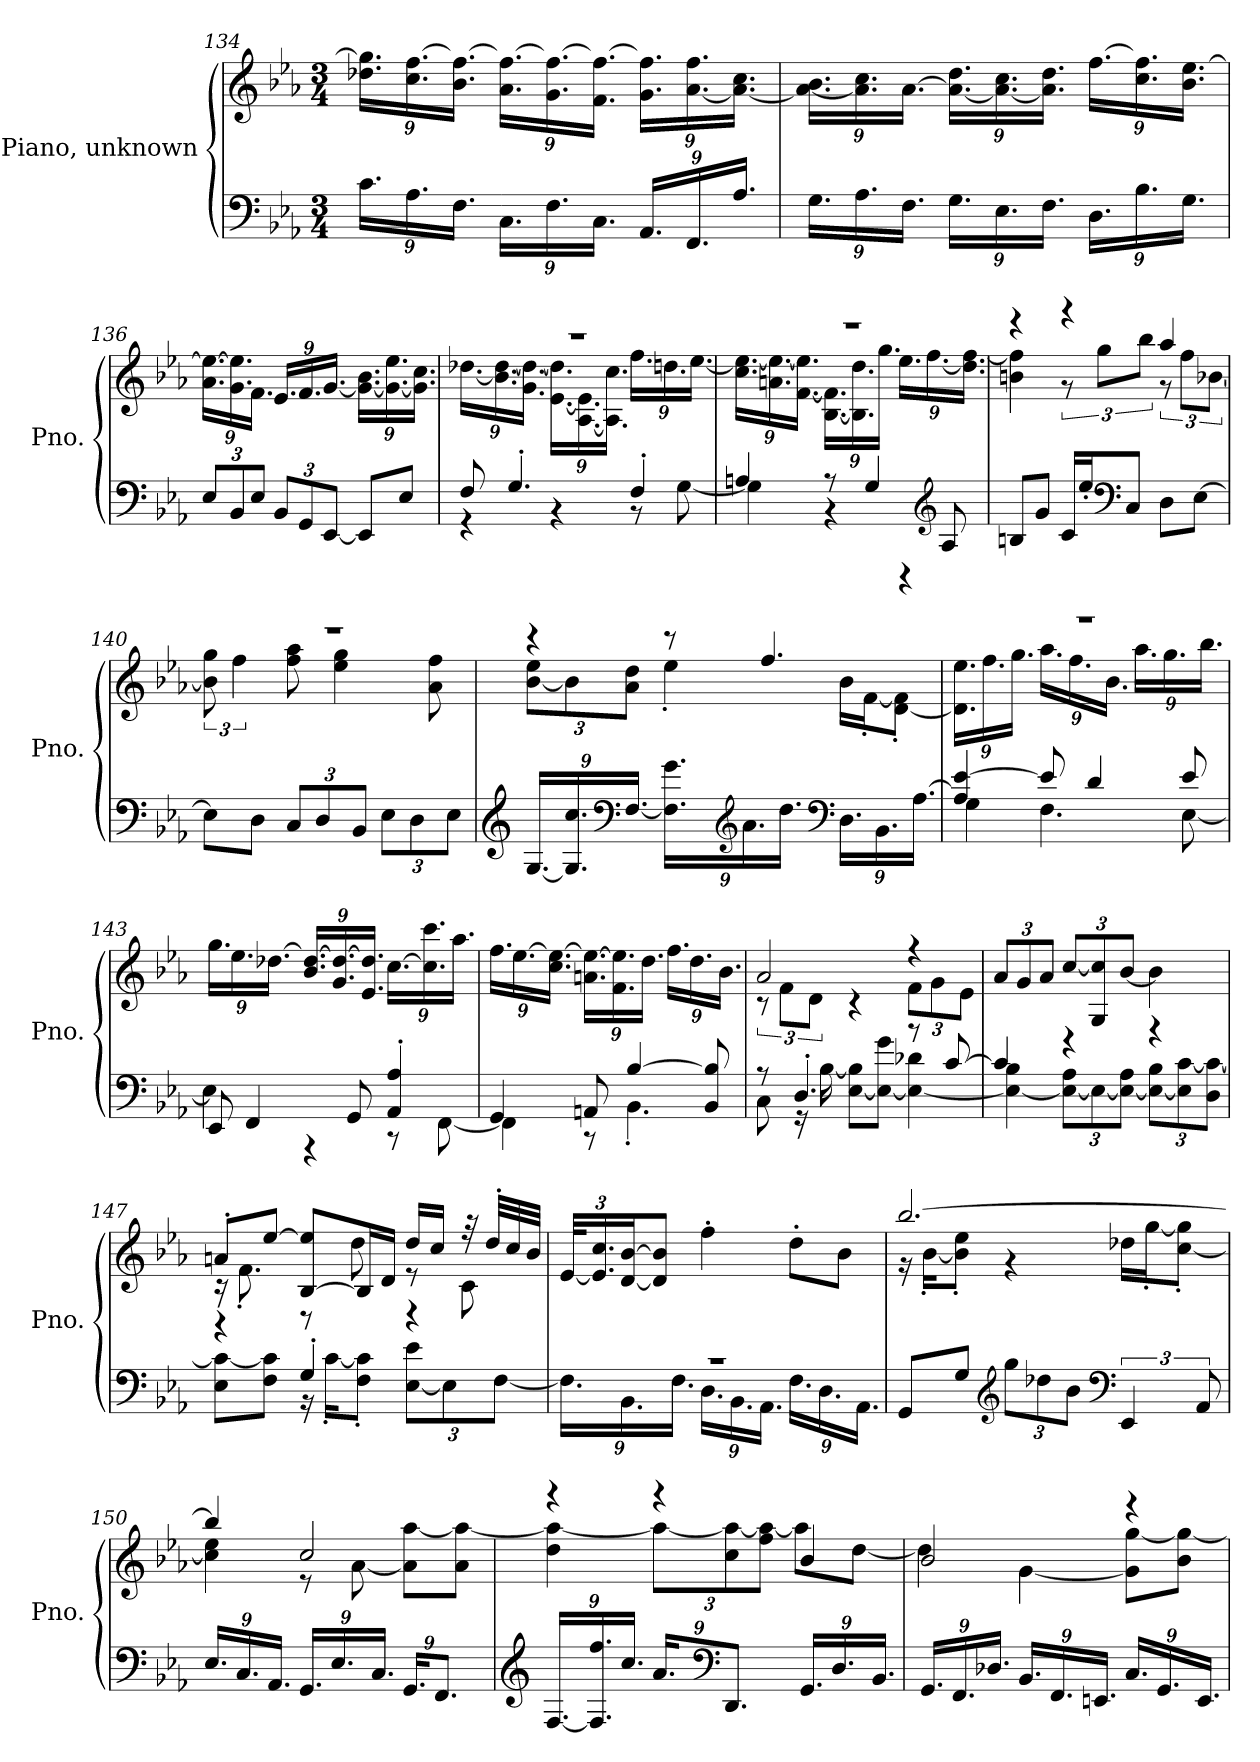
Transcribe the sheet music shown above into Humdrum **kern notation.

**kern	**kern
*part1	*part1
*staff2	*staff1
*I"Piano, unknown	*
*I'Pno.	*
!!LO:LB:g=z
*clefF4	*clefG2
*k[b-e-a-]	*k[b-e-a-]
*M3/4	*M3/4
*Xbrackettup	*Xbrackettup
=134	=134
18.c\LL	18.dd-X\ 18.gg\]LL
18.A-\	18.cc\ [18.ff\
18.F\JJ	18.b-\ 18.ff\_JJ
18.C\LL	18.a-\ 18.ff\_LL
18.F\	18.g\ 18.ff\_
18.C\JJ	18.f\ 18.ff\_JJ
18.AA-/LL	18.g\ 18.ff\]LL
18.FF/	[18.a-\ 18.ff\
18.A-/JJ	18.a-\_ 18.cc\JJ
=135	=135
18.G\LL	18.a-\_ 18.b-\LL
18.A-\	18.a-\] 18.cc\
18.F\JJ	[18.a-\JJ
18.G\LL	18.a-\_ 18.dd\LL
18.E-\	18.a-\_ 18.cc\
18.F\JJ	18.a-\] 18.dd\JJ
18.D\LL	[18.ff\LL
18.B-\	18.cc\ 18.ff\]
18.G\JJ	18.b-\ [18.ee-\JJ
!!LO:LB:g=z
=136	=136
12E-/L	18.a-\ 18.ee-\_LL
12BB-/	18.g\ 18.ee-\]
12E-/J	18.f\JJ
12BB-/L	18.e-/LL
12GG/	18.f/
[12EE-/J	[18.g/JJ
8EE-/L]	18.g\_ 18.b-\LL
.	18.g\_ 18.ee-\
8E-/J	.
.	18.g\] 18.cc\JJ
=137	=137
*^	*^
8F/	4r	2.r	[18.dd-X\LL
.	.	.	18.b-\ 18.dd-\_
4.G'/	.	.	.
.	.	.	18.g\ 18.dd-\_JJ
.	4r	.	[18.e-\ 18.dd-\]LL
.	.	.	[18.A-\ 18.e-\]
.	.	.	18.A-\] 18.cc\JJ
4F'/	8r	.	18.ff\LL
.	.	.	18.ddn\
.	[8G\	.	.
.	.	.	[18.ee-\JJ
!!LO:LB:g=z	!!
=138	=138	=138	=138
4An/	4G\]	2.r	18.cc\ 18.ee-\_LL
.	.	.	18.an\ 18.ee-\_
.	.	.	[18.f\ 18.ee-\]JJ
8r	4r	.	[18.B-\ 18.f\]LL
.	.	.	18.B-\] 18.dd\
4G/	.	.	.
.	.	.	18.gg\JJ
.	4r	.	18.ee-\LL
.	.	.	[18.ff\
*clefG2	*	*	*
8A/	.	.	.
.	.	.	18.dd\ 18.ff\_JJ
*v	*v	*	*
=139	=139	=139
8Bn/L	4r	4bn\ 4ff\]
8g/J	.	.
*	*	*brackettup
16c/LL	4r	12r
16ee-'/J	.	.
.	.	12gg\L
*clefF4	*	*
8C/J	.	.
.	.	12bb-\J
8D\L	4aa-/	12r
.	.	12ff\L
[8E-\J	.	.
.	.	[12b-X\J
=140	=140	=140
8E-\L]	2.r	12b-\] 12gg\
.	.	6ff\
8D\J	.	.
12C/L	.	8ff\ 8aa-\
12D/	.	.
.	.	4ee-\ 4gg\
12BB-/J	.	.
12E-\L	.	.
12D\	.	.
.	.	8a-\ 8ff\
12E-\J	.	.
!!LO:LB:g=z	!!
=141	=141	=141
*clefG2	*	*
*	*	*Xbrackettup
[18.G/LL	4r	[12b-\ 12ee-\L
18.G/] 18.cc/	.	12b-\]
*clefF4	*	*
[18.F/JJ	.	12a-\ 12dd\J
18.F\] 18.g\LL	8r	4ee-'\
*clefG2	*	*
18.a-\	.	.
.	4.ff/	.
18.dd\JJ	.	.
*clefF4	*	*
18.D\LL	.	16b-\LL
.	.	[16f'\J
18.BB-\	.	.
.	.	[8d\' 8f\]'J
[18.A-\JJ	.	.
=142	=142	=142
*^	*	*
4A-/] [4e-/	4G\	2.r	18.d\] 18.ee-\LL
.	.	.	18.ff\
.	.	.	18.gg\JJ
8e-/]	4.F\	.	18.aa-\LL
.	.	.	18.ff\
4d/	.	.	.
.	.	.	18.b-\JJ
.	.	.	18.aa-\LL
.	.	.	18.gg\
8e-/	[8E-\	.	.
.	.	.	18.bb-\JJ
*	*	*v	*v
!!LO:PB:g=z
=143	=143	=143
8EE-/	4E-\]	18.gg\LL
.	.	18.ee-\
4FF/	.	.
.	.	[18.dd-X\JJ
.	4r	18.b-/ 18.dd-/_LL
.	.	18.g/ 18.dd-/_
8GG/	.	.
.	.	18.e-/ 18.dd-/]JJ
4AA-/' 4A-/'	8r	[18.cc\LL
.	.	18.cc\] 18.ccc\
.	[8FF\	.
.	.	18.aa-\JJ
=144	=144	=144
4GG/	4FF\]	18.ff\LL
.	.	[18.ee-\
.	.	18.cc\ 18.ee-\_JJ
8AAn/	8r	18.an\ 18.ee-\_LL
.	.	18.f\ 18.ee-\]
[4B-/	4.BB-'\	.
.	.	18.dd\JJ
.	.	18.ff\LL
.	.	18.dd\
8BB-/ 8B-/]	.	.
.	.	18.b-\JJ
=145	=145	=145
*	*	*^
*	*	*	*brackettup
8r	8C\	2a-/	12r
.	.	.	12f\L
4.D'/	16r	.	.
.	.	.	12d\J
.	[16B-\	.	.
.	[8E-\ 8B-\]L	.	4r
.	8E-\_ 8g\J	.	.
*	*	*	*Xbrackettup
8r	4E-\_ 4d-X\	4r	12f\L
.	.	.	12g\
[8c/	.	.	.
.	.	.	12e-\J
*	*	*v	*v
!!LO:LB:g=z
=146	=146	=146
4c/]	4E-\_ 4B-\	12a-/L
.	.	12g/
.	.	12a-/J
4r	12E-\_ 12A-\L	[12cc/L
.	12E-\_	12G/ 12cc/]
.	12E-\_ 12A-\J	[12b-/J
4r	12E-\_ 12B-\L	4b-\]
.	12E-\] [12c\	.
.	12D\ 12c\_J	.
=147	=147	=147
*	*	*^
4r	8E-\ 8c\_L	8an'/L	16r
.	.	.	8.f'\
.	8F\ 8c\]J	[8ee-/J	.
4G'/	16r	[8B-/ 8ee-/]L	8r
.	[16c'\KL	.	.
.	8F\' 8c\]'J	16B-/L]	8dd\
.	.	16d/JJ	.
4r	[12E-\ 12e-\L	16dd/LL	8r
.	.	16cc/JJ	.
.	12E-\]	.	.
.	.	32r	8c\
.	.	32dd'/LLL	.
.	[12F\J	.	.
.	.	32cc/	.
.	.	32b-/JJJ	.
*	*	*v	*v
=148	=148	=148
2.r	18.F\LL]	[48e-/KLL
.	.	24.e-/] 24.cc/
.	18.BB-\	[24d/ [24b-/J
.	.	8d/] 8b-/]J
.	18.F\JJ	.
.	18.D\LL	4ff'\
.	18.BB-\	.
.	18.AA-\JJ	.
.	18.F\LL	8dd'\L
.	18.D\	.
.	.	8b-\J
.	18.AA-\JJ	.
*v	*v	*
!!LO:LB:g=z
=149	=149
*	*^
8GG/L	[2.bb-/	16r
.	.	[16b-'\KL
8G/J	.	8b-\]' 8ee-\'J
*clefG2	*	*
12gg\L	.	4r
12dd-X\	.	.
12b-\J	.	.
*clefF4	*	*
*brackettup	*	*
6EE-/	.	16dd-X\LL
.	.	[16gg'\J
.	.	[8cc\' 8gg\]'J
12AA-/	.	.
=150	=150	=150
*Xbrackettup	*	*
18.E-/LL	4bb-/]	4cc\] 4ee-\
18.C/	.	.
18.AA-/JJ	.	.
18.GG/LL	2cc/	8r
18.E-/	.	.
.	.	[8a-\
18.C/JJ	.	.
18.GG/KL	.	8a-\] [8aa-\L
9.FF/J	.	.
.	.	8a-\ 8aa-\_J
!!LO:LB:g=z	!!
=151	=151	=151
*clefG2	*	*
[18.F/LL	4r	4dd\ 4aa-\_
18.F/] 18.ff/	.	.
18.cc/JJ	.	.
18.a-/KL	4r	12aa-\L_
*clefF4	*	*
9.DD/J	.	12cc\ 12aa-\_
.	.	12ff\ 12aa-\_J
18.GG/LL	4b-/	8aa-\L]
18.D/	.	.
.	.	[8dd\J
18.BB-/JJ	.	.
=152	=152	=152
18.GG/LL	2b-/	4dd\]
18.FF/	.	.
18.D-X/JJ	.	.
18.BB-/LL	.	[4g\
18.FF/	.	.
18.EEn/JJ	.	.
18.C/LL	4r	8g\] [8gg\L
18.GG/	.	.
.	.	8b-\ 8gg\_J
18.EE/JJ	.	.
*	*v	*v
=	=
*-	*-
